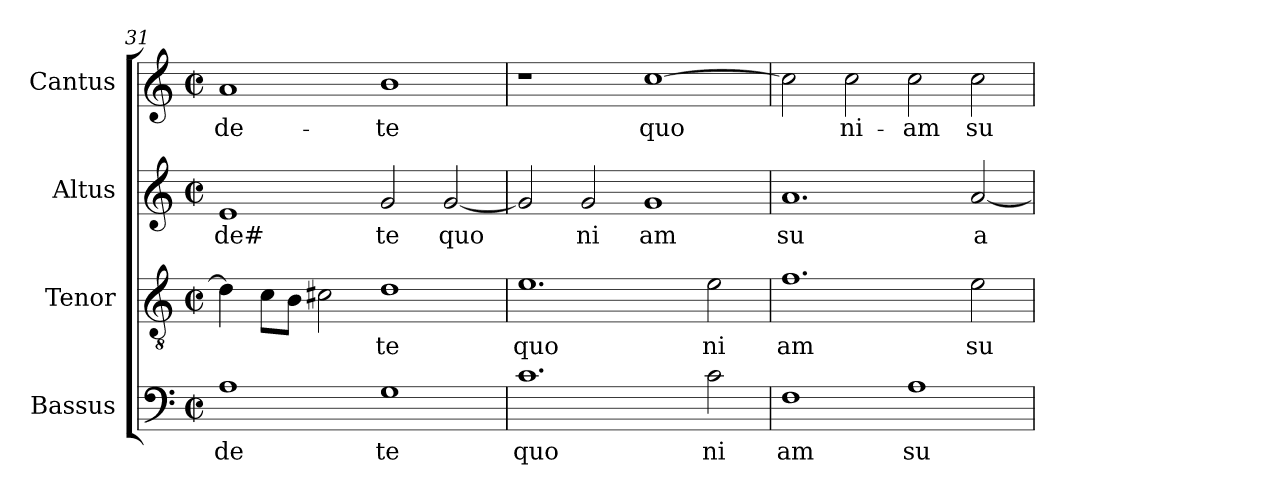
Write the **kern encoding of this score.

**kern	**text	**kern	**text	**kern	**text	**kern	**text
*part4	*part4	*part3	*part3	*part2	*part2	*part1	*part1
*staff4	*staff4	*staff3	*staff3	*staff2	*staff2	*staff1	*staff1
*I"Bassus	*	*I"Tenor	*	*I"Altus	*	*I"Cantus	*
!!LO:LB:g=z
*clefF4	*	*clefGv2	*	*clefG2	*	*clefG2	*
*k[]	*	*k[]	*	*k[]	*	*k[]	*
*C:	*	*C:	*	*C:	*	*C:	*
*M2/2	*	*M2/2	*	*M2/2	*	*M2/2	*
*met(c|)	*	*met(c|)	*	*met(c|)	*	*met(c|)	*
=31	=31	=31	=31	=31	=31	=31	=31
!	!LO:LY:b:cj	!	!LO:LY:b:cj	!	!LO:LY:b:cj	!	!LO:LY:b:cj
1A	de	4d\]	.	1e	-de#	1a	de-
!	!	!	!LO:LY:b:cj	!	!	!	!
.	.	8c\L	.	.	.	.	.
!	!	!	!LO:LY:b:cj	!	!	!	!
.	.	8B\J	.	.	.	.	.
!	!	!	!LO:LY:b:cj	!	!	!	!
.	.	2c#\	.	.	.	.	.
!	!LO:LY:b:cj	!	!LO:LY:b:cj	!	!LO:LY:b:cj	!	!LO:LY:b:cj
1G	te	1d	te	2g/	te	1b	-te
!	!	!	!	!	!LO:LY:b:cj	!	!
.	.	.	.	[<2g/	quo	.	.
=32	=32	=32	=32	=32	=32	=32	=32
!	!LO:LY:b:cj	!	!LO:LY:b:cj	!	!LO:LY:b:cj	!	!
1.c	quo	1.e	quo	2g/]	.	1r	.
!	!	!	!	!	!LO:LY:b:cj	!	!
.	.	.	.	2g/	ni	.	.
!	!	!	!	!	!LO:LY:b:cj	!	!LO:LY:b:cj
.	.	.	.	1g	am	[>1cc	quo-
!	!LO:LY:b:cj	!	!LO:LY:b:cj	!	!	!	!
2c\	ni	2e\	ni	.	.	.	.
=33	=33	=33	=33	=33	=33	=33	=33
!	!LO:LY:b:cj	!	!LO:LY:b:cj	!	!LO:LY:b:cj	!	!LO:LY:b:cj
1F	am	1.f	am	1.a	su	2cc\]	--
!	!	!	!	!	!	!	!LO:LY:b:cj
.	.	.	.	.	.	2cc\	-ni-
!	!LO:LY:b:cj	!	!	!	!	!	!LO:LY:b:cj
1A	su	.	.	.	.	2cc\	-am
!	!	!	!LO:LY:b:cj	!	!LO:LY:b:cj	!	!LO:LY:b:cj
.	.	2e\	su	[<2a/	a	2cc\	su-
=	=	=	=	=	=	=	=
*-	*-	*-	*-	*-	*-	*-	*-
